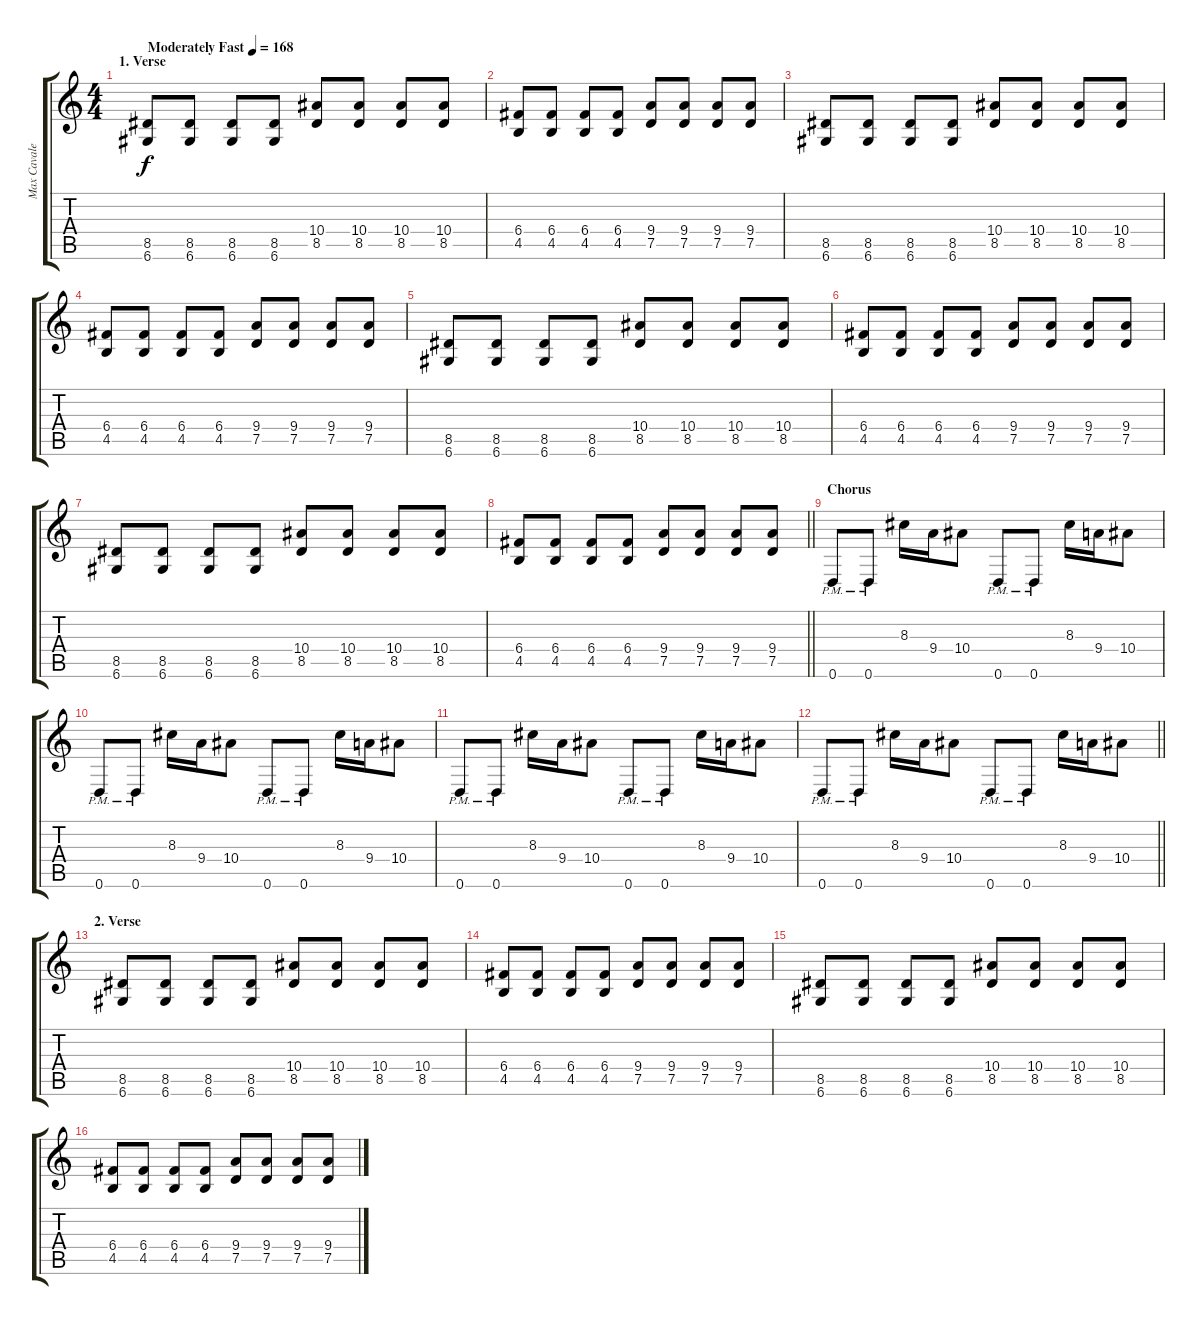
\track ("Max Cavalera (Rhythm)" "Max Cavale") {instrument distortionguitar}
\staff {score tabs}
\tuning (D4 A3 F3 C3 G2 D2) {hide}
\ts (4 4)
\section ("" "1. Verse")
\tempo (168 "Moderately Fast")
\clef g2
\ks c
(8.5 6.6).8{dy f instrument distortionguitar} (8.5 6.6).8 (8.5 6.6).8 (8.5 6.6).8 (10.4 8.5).8 (10.4 8.5).8 (10.4 8.5).8 (10.4 8.5).8 |
(6.4 4.5).8 (6.4 4.5).8 (6.4 4.5).8 (6.4 4.5).8 (9.4 7.5).8 (9.4 7.5).8 (9.4 7.5).8 (9.4 7.5).8 |
(8.5 6.6).8 (8.5 6.6).8 (8.5 6.6).8 (8.5 6.6).8 (10.4 8.5).8 (10.4 8.5).8 (10.4 8.5).8 (10.4 8.5).8 |
(6.4 4.5).8 (6.4 4.5).8 (6.4 4.5).8 (6.4 4.5).8 (9.4 7.5).8 (9.4 7.5).8 (9.4 7.5).8 (9.4 7.5).8 |
(8.5 6.6).8 (8.5 6.6).8 (8.5 6.6).8 (8.5 6.6).8 (10.4 8.5).8 (10.4 8.5).8 (10.4 8.5).8 (10.4 8.5).8 |
(6.4 4.5).8 (6.4 4.5).8 (6.4 4.5).8 (6.4 4.5).8 (9.4 7.5).8 (9.4 7.5).8 (9.4 7.5).8 (9.4 7.5).8 |
(8.5 6.6).8 (8.5 6.6).8 (8.5 6.6).8 (8.5 6.6).8 (10.4 8.5).8 (10.4 8.5).8 (10.4 8.5).8 (10.4 8.5).8 |
\barLineRight lightlight
(6.4 4.5).8 (6.4 4.5).8 (6.4 4.5).8 (6.4 4.5).8 (9.4 7.5).8 (9.4 7.5).8 (9.4 7.5).8 (9.4 7.5).8 |
\section ("" "Chorus")
0.6{pm}.8 0.6{pm}.8 8.3.16 9.4.16 10.4.8 0.6{pm}.8 0.6{pm}.8 8.3.16 9.4.16 10.4.8 |
0.6{pm}.8 0.6{pm}.8 8.3.16 9.4.16 10.4.8 0.6{pm}.8 0.6{pm}.8 8.3.16 9.4.16 10.4.8 |
0.6{pm}.8 0.6{pm}.8 8.3.16 9.4.16 10.4.8 0.6{pm}.8 0.6{pm}.8 8.3.16 9.4.16 10.4.8 |
\barLineRight lightlight
0.6{pm}.8 0.6{pm}.8 8.3.16 9.4.16 10.4.8 0.6{pm}.8 0.6{pm}.8 8.3.16 9.4.16 10.4.8 |
\section ("" "2. Verse")
(8.5 6.6).8 (8.5 6.6).8 (8.5 6.6).8 (8.5 6.6).8 (10.4 8.5).8 (10.4 8.5).8 (10.4 8.5).8 (10.4 8.5).8 |
(6.4 4.5).8 (6.4 4.5).8 (6.4 4.5).8 (6.4 4.5).8 (9.4 7.5).8 (9.4 7.5).8 (9.4 7.5).8 (9.4 7.5).8 |
(8.5 6.6).8 (8.5 6.6).8 (8.5 6.6).8 (8.5 6.6).8 (10.4 8.5).8 (10.4 8.5).8 (10.4 8.5).8 (10.4 8.5).8 |
(6.4 4.5).8 (6.4 4.5).8 (6.4 4.5).8 (6.4 4.5).8 (9.4 7.5).8 (9.4 7.5).8 (9.4 7.5).8 (9.4 7.5).8
